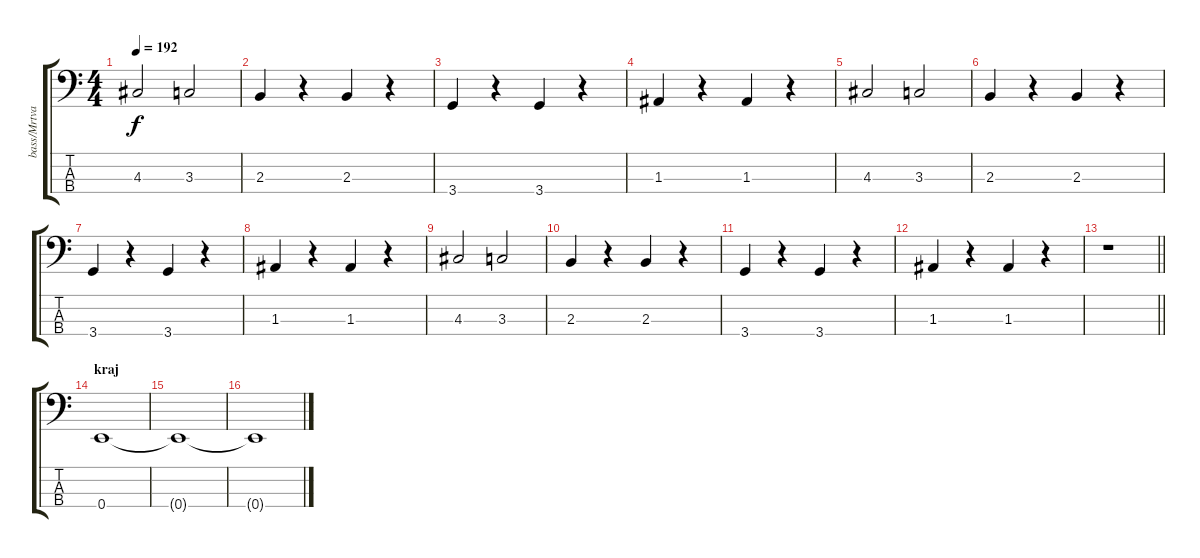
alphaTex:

\track ("bass/Mrtvac Krvnik" "bass/Mrtva") {instrument electricbassfinger}
\staff {score tabs}
\tuning (G2 D2 A1 E1) {hide}
\ts (4 4)
\tempo 192
\clef f4
\ks c
4.3.2{dy f} 3.3.2 |
2.3.4 r.4 2.3.4 r.4 |
3.4.4 r.4 3.4.4 r.4 |
1.3.4 r.4 1.3.4 r.4 |
4.3.2 3.3.2 |
2.3.4 r.4 2.3.4 r.4 |
3.4.4 r.4 3.4.4 r.4 |
1.3.4 r.4 1.3.4 r.4 |
4.3.2 3.3.2 |
2.3.4 r.4 2.3.4 r.4 |
3.4.4 r.4 3.4.4 r.4 |
1.3.4 r.4 1.3.4 r.4 |
\barLineRight lightlight
r.1 |
\section ("" "kraj")
0.4.1 |
0.4{t}.1 |
0.4{t}.1
